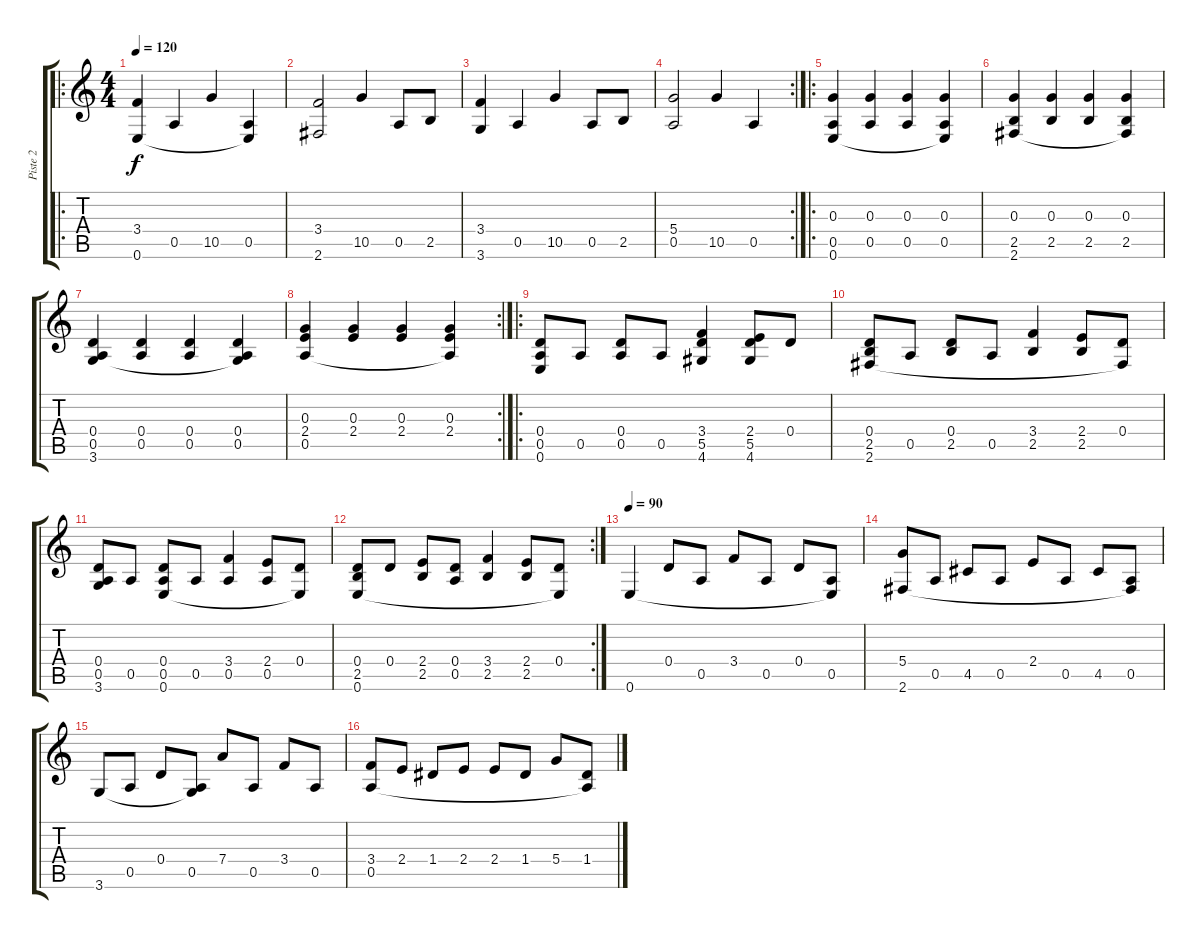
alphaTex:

\track ("Piste 2" "Piste 2") {instrument electricbasspick}
\staff {score tabs}
\tuning (E4 B3 G3 D3 A2 E2) {hide}
\ro
\ts (4 4)
\tempo 120
\clef g2
\ks c
(3.4 0.6).4{dy f instrument electricbasspick} 0.5.4 10.5.4 (0.5 0.6{t}).4 |
(3.4 2.6).2 10.5.4 0.5.8 2.5.8 |
(3.4 3.6).4 0.5.4 10.5.4 0.5.8 2.5.8 |
\rc 2
(5.4 0.5).2 10.5.4 0.5.4 |
\ro
(0.3 0.5 0.6).4 (0.3 0.5).4 (0.3 0.5).4 (0.3 0.5 0.6{t}).4 |
(0.3 2.5 2.6).4 (0.3 2.5).4 (0.3 2.5).4 (0.3 2.5 2.6{t}).4 |
(0.4 0.5 3.6).4 (0.4 0.5).4 (0.4 0.5).4 (0.4 0.5 3.6{t}).4 |
\rc 2
(0.3 2.4 0.5).4 (0.3 2.4).4 (0.3 2.4).4 (0.3 2.4 0.5{t}).4 |
\ro
(0.4 0.5 0.6).8 0.5.8 (0.4 0.5).8 0.5.8 (3.4 5.5 4.6).4 (2.4 5.5 4.6).8 0.4.8 |
(0.4 2.5 2.6).8 0.5.8 (0.4 2.5).8 0.5.8 (3.4 2.5).4 (2.4 2.5).8 (0.4 2.6{t}).8 |
(0.4 0.5 3.6).8 0.5.8 (0.4 0.5 0.6).8 0.5.8 (3.4 0.5).4 (2.4 0.5).8 (0.4 0.6{t}).8 |
\rc 2
(0.4 2.5 0.6).8 0.4.8 (2.4 2.5).8 (0.4 0.5).8 (3.4 2.5).4 (2.4 2.5).8 (0.4 0.6{t}).8 |
\tempo 90
0.6.4 0.4.8 0.5.8 3.4.8 0.5.8 0.4.8 (0.5 0.6{t}).8 |
(5.4 2.6).8 0.5.8 4.5.8 0.5.8 2.4.8 0.5.8 4.5.8 (0.5 2.6{t}).8 |
3.6.8 0.5.8 0.4.8 (0.5 3.6{t}).8 7.4.8 0.5.8 3.4.8 0.5.8 |
(3.4 0.5).8 2.4.8 1.4.8 2.4.8 2.4.8 1.4.8 5.4.8 (1.4 0.5{t}).8
